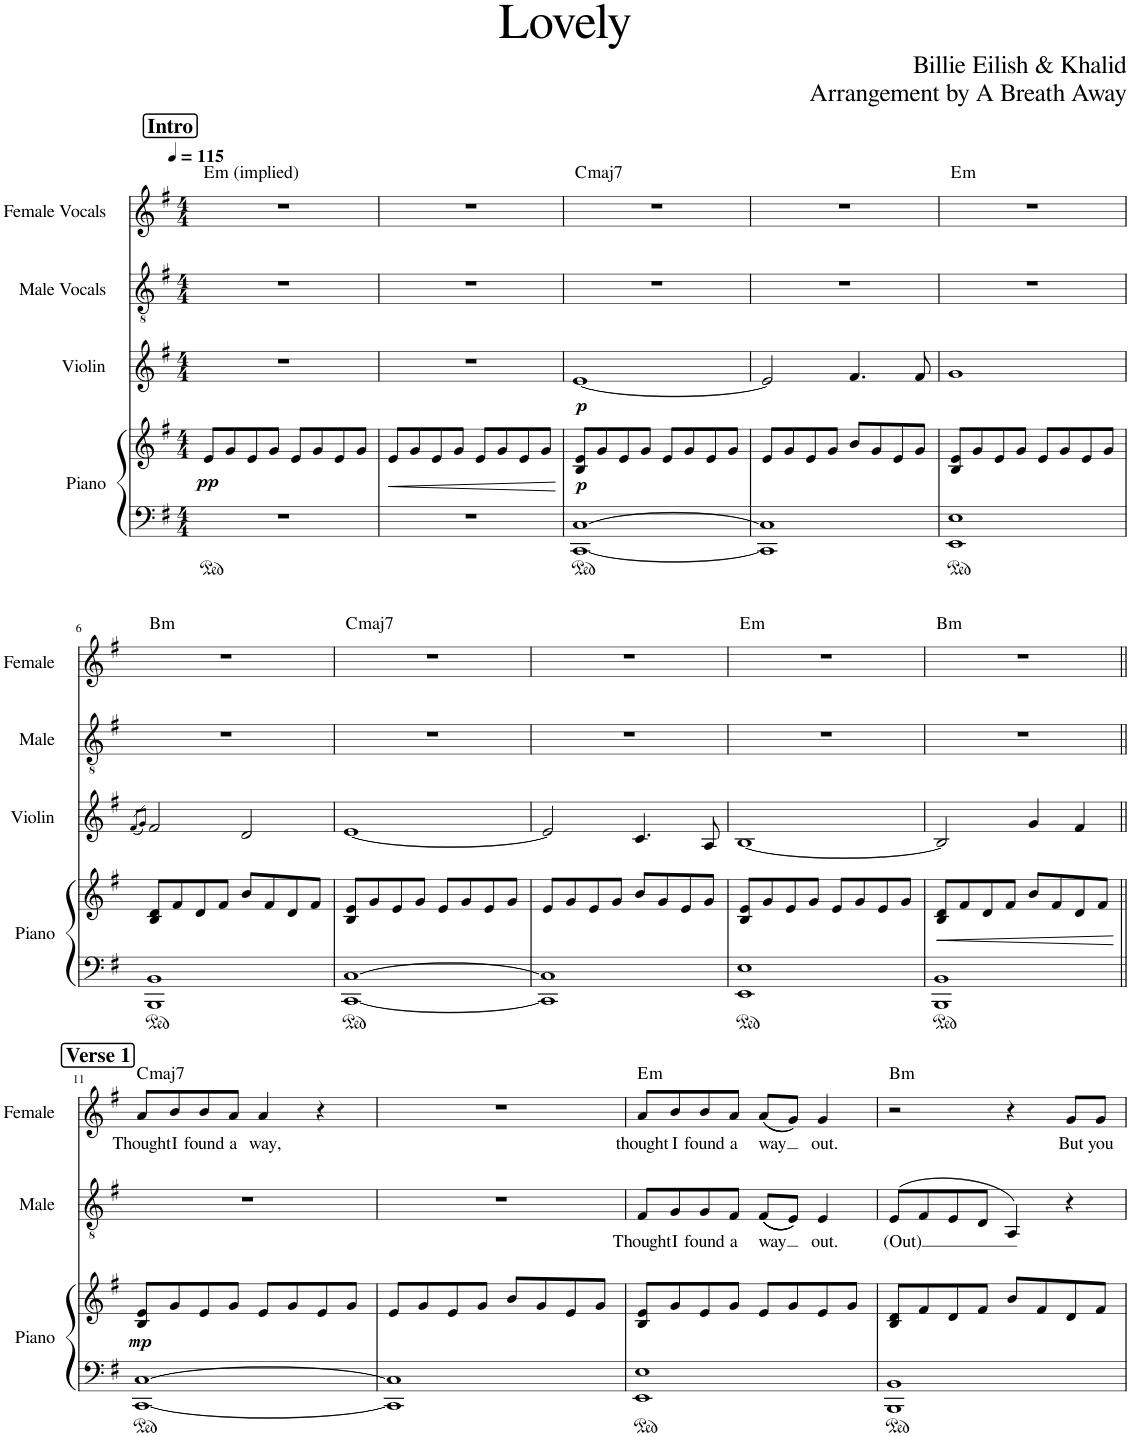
**kern	**kern	**dynam	**kern	**dynam	**kern	**text	**kern	**text	**harte
*part4	*part4	*part4	*part3	*part3	*part2	*part2	*part1	*part1	*part1
*staff5	*staff4	*staff4/5	*staff3	*staff3	*staff2	*staff2	*staff1	*staff1	*
*I"Piano	*	*	*I"Violin	*	*I"Male Vocals	*	*I"Female Vocals	*	*
*I'Piano	*	*	*I'Violin	*	*I'Male	*	*I'Female	*	*
*clefF4	*clefG2	*	*clefG2	*	*clefGv2	*	*clefG2	*	*
*k[f#]	*k[f#]	*	*k[f#]	*	*k[f#]	*	*k[f#]	*	*
*M4/4	*M4/4	*	*M4/4	*	*M4/4	*	*M4/4	*	*
*MM115	*MM115	*	*MM115	*	*MM115	*	*MM115	*	*
!!LO:REH:place=s1:a:B:cj:fs=14:t=Intro
=1	=1	=1	=1	=1	=1	=1	=1	=1	=1
!	!	!LO:DY:b	!	!	!	!	!	!	!LO:H:kt=m
1r	8e/L	pp	1r	.	1r	.	1r	.	E:min
.	8g/	.	.	.	.	.	.	.	.
.	8e/	.	.	.	.	.	.	.	.
.	8g/J	.	.	.	.	.	.	.	.
.	8e/L	.	.	.	.	.	.	.	.
.	8g/	.	.	.	.	.	.	.	.
.	8e/	.	.	.	.	.	.	.	.
.	8g/J	.	.	.	.	.	.	.	.
=2	=2	=2	=2	=2	=2	=2	=2	=2	=2
!	!	!LO:HP:b	!	!	!	!	!	!	!
1r	8e/L	<	1r	.	1r	.	1r	.	.
.	8g/	.	.	.	.	.	.	.	.
.	8e/	.	.	.	.	.	.	.	.
.	8g/J	.	.	.	.	.	.	.	.
.	8e/L	.	.	.	.	.	.	.	.
.	8g/	.	.	.	.	.	.	.	.
.	8e/	.	.	.	.	.	.	.	.
.	8g/J	.	.	.	.	.	.	.	.
.	.	[	.	.	.	.	.	.	.
=3	=3	=3	=3	=3	=3	=3	=3	=3	=3
!	!	!LO:DY:b	!	!LO:DY:b	!	!	!	!	!LO:H:kt=maj7
[1CC [1C	8B/ 8e/L	p	[1e	p	1r	.	1r	.	C:maj7
.	8g/	.	.	.	.	.	.	.	.
.	8e/	.	.	.	.	.	.	.	.
.	8g/J	.	.	.	.	.	.	.	.
.	8e/L	.	.	.	.	.	.	.	.
.	8g/	.	.	.	.	.	.	.	.
.	8e/	.	.	.	.	.	.	.	.
.	8g/J	.	.	.	.	.	.	.	.
=4	=4	=4	=4	=4	=4	=4	=4	=4	=4
1CC] 1C]	8e/L	.	2e/]	.	1r	.	1r	.	.
.	8g/	.	.	.	.	.	.	.	.
.	8e/	.	.	.	.	.	.	.	.
.	8g/J	.	.	.	.	.	.	.	.
.	8b/L	.	4.f#/	.	.	.	.	.	.
.	8g/	.	.	.	.	.	.	.	.
.	8e/	.	.	.	.	.	.	.	.
.	8g/J	.	8f#/	.	.	.	.	.	.
=5	=5	=5	=5	=5	=5	=5	=5	=5	=5
!	!	!	!	!	!	!	!	!	!LO:H:kt=m
1EE 1E	8B/ 8e/L	.	1g	.	1r	.	1r	.	E:min
.	8g/	.	.	.	.	.	.	.	.
.	8e/	.	.	.	.	.	.	.	.
.	8g/J	.	.	.	.	.	.	.	.
.	8e/L	.	.	.	.	.	.	.	.
.	8g/	.	.	.	.	.	.	.	.
.	8e/	.	.	.	.	.	.	.	.
.	8g/J	.	.	.	.	.	.	.	.
!!LO:LB:g=z
=6	=6	=6	=6	=6	=6	=6	=6	=6	=6
.	.	.	(8qf#/L	.	.	.	.	.	.
.	.	.	8qg/J)	.	.	.	.	.	.
!	!	!	!	!	!	!	!	!	!LO:H:kt=m
1BBB 1BB	8B/ 8d/L	.	2f#/	.	1r	.	1r	.	B:min
.	8f#/	.	.	.	.	.	.	.	.
.	8d/	.	.	.	.	.	.	.	.
.	8f#/J	.	.	.	.	.	.	.	.
.	8b/L	.	2d/	.	.	.	.	.	.
.	8f#/	.	.	.	.	.	.	.	.
.	8d/	.	.	.	.	.	.	.	.
.	8f#/J	.	.	.	.	.	.	.	.
=7	=7	=7	=7	=7	=7	=7	=7	=7	=7
!	!	!	!	!	!	!	!	!	!LO:H:kt=maj7
[1CC [1C	8B/ 8e/L	.	[1e	.	1r	.	1r	.	C:maj7
.	8g/	.	.	.	.	.	.	.	.
.	8e/	.	.	.	.	.	.	.	.
.	8g/J	.	.	.	.	.	.	.	.
.	8e/L	.	.	.	.	.	.	.	.
.	8g/	.	.	.	.	.	.	.	.
.	8e/	.	.	.	.	.	.	.	.
.	8g/J	.	.	.	.	.	.	.	.
=8	=8	=8	=8	=8	=8	=8	=8	=8	=8
1CC] 1C]	8e/L	.	2e/]	.	1r	.	1r	.	.
.	8g/	.	.	.	.	.	.	.	.
.	8e/	.	.	.	.	.	.	.	.
.	8g/J	.	.	.	.	.	.	.	.
.	8b/L	.	4.c/	.	.	.	.	.	.
.	8g/	.	.	.	.	.	.	.	.
.	8e/	.	.	.	.	.	.	.	.
.	8g/J	.	8A/	.	.	.	.	.	.
=9	=9	=9	=9	=9	=9	=9	=9	=9	=9
!	!	!	!	!	!	!	!	!	!LO:H:kt=m
1EE 1E	8B/ 8e/L	.	[1B	.	1r	.	1r	.	E:min
.	8g/	.	.	.	.	.	.	.	.
.	8e/	.	.	.	.	.	.	.	.
.	8g/J	.	.	.	.	.	.	.	.
.	8e/L	.	.	.	.	.	.	.	.
.	8g/	.	.	.	.	.	.	.	.
.	8e/	.	.	.	.	.	.	.	.
.	8g/J	.	.	.	.	.	.	.	.
=10	=10	=10	=10	=10	=10	=10	=10	=10	=10
!	!	!LO:HP:b	!	!	!	!	!	!	!LO:H:kt=m
1BBB 1BB	8B/ 8d/L	<	2B/]	.	1r	.	1r	.	B:min
.	8f#/	.	.	.	.	.	.	.	.
.	8d/	.	.	.	.	.	.	.	.
.	8f#/J	.	.	.	.	.	.	.	.
.	8b/L	.	4g/	.	.	.	.	.	.
.	8f#/	.	.	.	.	.	.	.	.
.	8d/	.	4f#/	.	.	.	.	.	.
.	8f#/J	.	.	.	.	.	.	.	.
.	.	[	.	.	.	.	.	.	.
!!LO:LB:g=z
!!LO:REH:place=s1:a:B:cj:fs=14:t=Verse 1
=11||	=11||	=11||	=11||	=11||	=11||	=11||	=11||	=11||	=11||
!	!	!LO:DY:b	!	!	!	!	!	!LO:LY:b	!LO:H:kt=maj7
[1CC [1C	8B/ 8e/L	mp	1r	.	1r	.	8a/L	Thought	C:maj7
!	!	!	!	!	!	!	!	!LO:LY:b	!
.	8g/	.	.	.	.	.	8b/	I	.
!	!	!	!	!	!	!	!	!LO:LY:b	!
.	8e/	.	.	.	.	.	8b/	found	.
!	!	!	!	!	!	!	!	!LO:LY:b	!
.	8g/J	.	.	.	.	.	8a/J	a	.
!	!	!	!	!	!	!	!	!LO:LY:b	!
.	8e/L	.	.	.	.	.	4a/	way,	.
.	8g/	.	.	.	.	.	.	.	.
.	8e/	.	.	.	.	.	4r	.	.
.	8g/J	.	.	.	.	.	.	.	.
=12	=12	=12	=12	=12	=12	=12	=12	=12	=12
1CC] 1C]	8e/L	.	1r	.	1r	.	1r	.	.
.	8g/	.	.	.	.	.	.	.	.
.	8e/	.	.	.	.	.	.	.	.
.	8g/J	.	.	.	.	.	.	.	.
.	8b/L	.	.	.	.	.	.	.	.
.	8g/	.	.	.	.	.	.	.	.
.	8e/	.	.	.	.	.	.	.	.
.	8g/J	.	.	.	.	.	.	.	.
=13	=13	=13	=13	=13	=13	=13	=13	=13	=13
!	!	!	!	!	!	!LO:LY:b	!	!LO:LY:b	!LO:H:kt=m
1EE 1E	8B/ 8e/L	.	1r	.	8F#/L	Thought	8a/L	thought	E:min
!	!	!	!	!	!	!LO:LY:b	!	!LO:LY:b	!
.	8g/	.	.	.	8G/	I	8b/	I	.
!	!	!	!	!	!	!LO:LY:b	!	!LO:LY:b	!
.	8e/	.	.	.	8G/	found	8b/	found	.
!	!	!	!	!	!	!LO:LY:b	!	!LO:LY:b	!
.	8g/J	.	.	.	8F#/J	a	8a/J	a	.
!	!	!	!	!	!	!LO:LY:b	!	!LO:LY:b	!
.	8e/L	.	.	.	(((8F#/L	way	((8a/L	way	.
.	8g/	.	.	.	8E/J)))	.	8g/J))	.	.
!	!	!	!	!	!	!LO:LY:b	!	!LO:LY:b	!
.	8e/	.	.	.	4E/	out.	4g/	out.	.
.	8g/J	.	.	.	.	.	.	.	.
=14	=14	=14	=14	=14	=14	=14	=14	=14	=14
!	!	!	!	!	!	!LO:LY:b	!	!	!LO:H:kt=m
1BBB 1BB	8B/ 8d/L	.	1r	.	(>8E/L	(Out)	2r	.	B:min
.	8f#/	.	.	.	8F#/	.	.	.	.
.	8d/	.	.	.	8E/	.	.	.	.
.	8f#/J	.	.	.	8D/J	.	.	.	.
.	8b/L	.	.	.	4AA/)	.	4r	.	.
.	8f#/	.	.	.	.	.	.	.	.
!	!	!	!	!	!	!	!	!LO:LY:b	!
.	8d/	.	.	.	4r	.	8g/L	But	.
!	!	!	!	!	!	!	!	!LO:LY:b	!
.	8f#/J	.	.	.	.	.	8g/J	you	.
=	=	=	=	=	=	=	=	=	=
*-	*-	*-	*-	*-	*-	*-	*-	*-	*-
